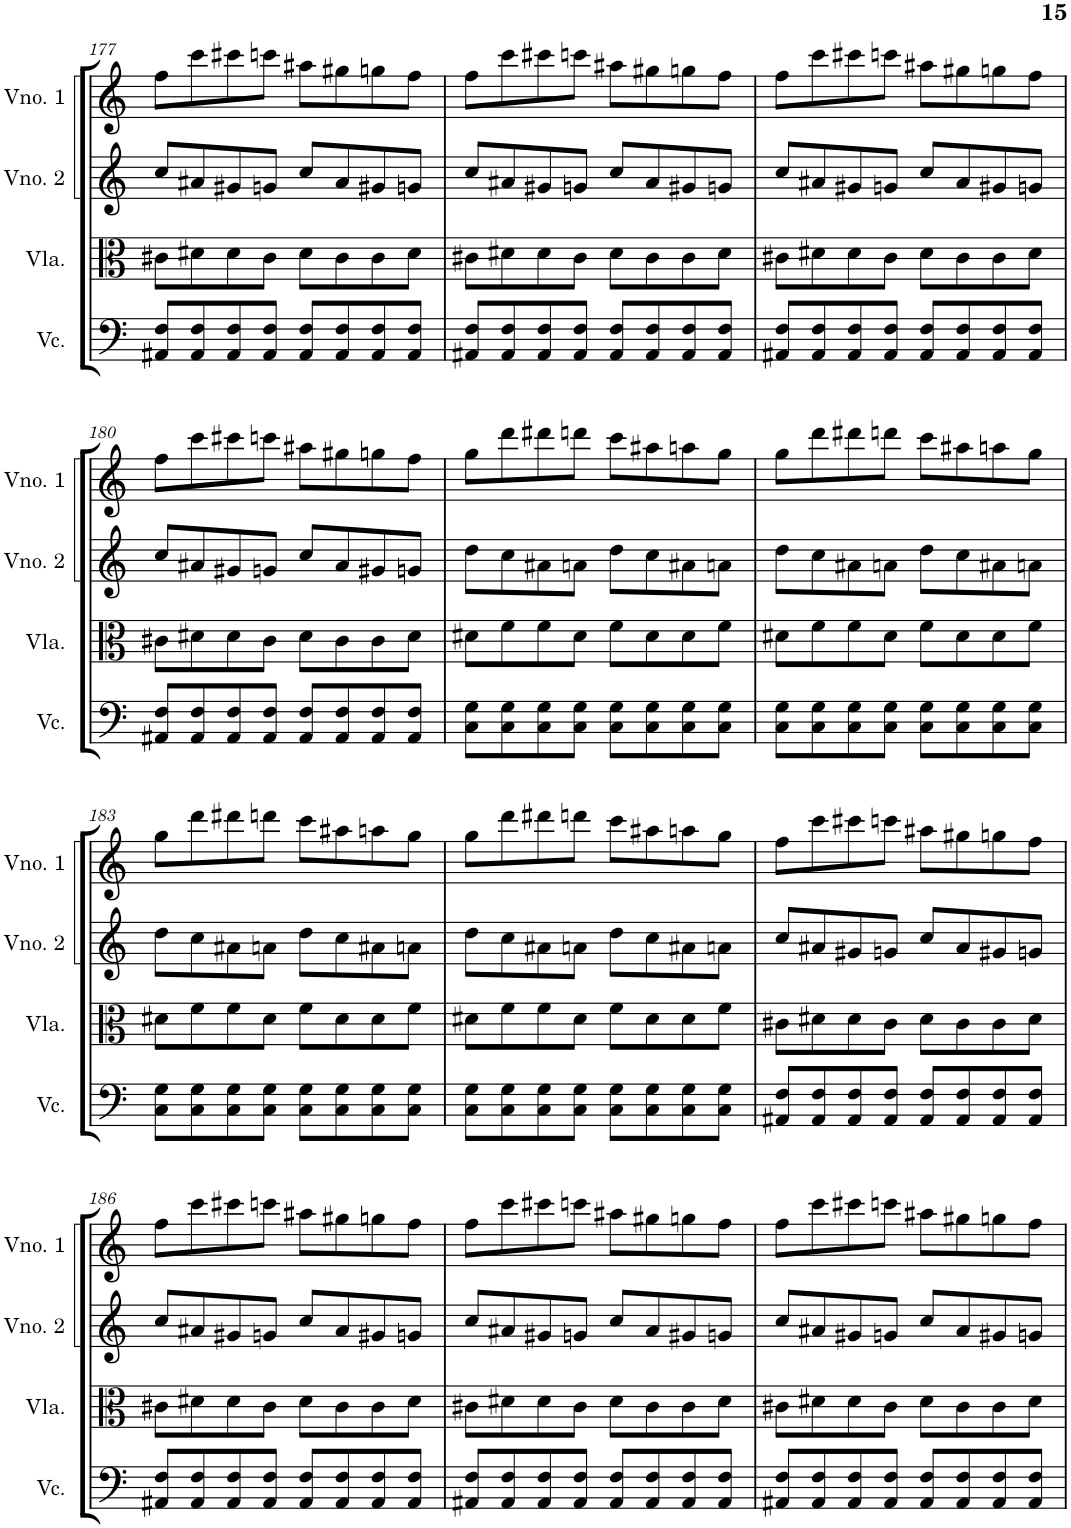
**kern	**kern	**kern	**kern
*part4	*part3	*part2	*part1
*staff4	*staff3	*staff2	*staff1
*I"Violoncelo	*I"Viola	*I"Violino 2	*I"Violino 1
*I'Vc.	*I'Vla.	*I'Vno. 2	*I'Vno. 1
!!LO:PB:g=z
*clefF4	*clefC3	*clefG2	*clefG2
*k[]	*k[]	*k[]	*k[]
*M4/4	*M4/4	*M4/4	*M4/4
=177	=177	=177	=177
8AA#X/ 8F/L	8c#X\L	8cc/L	8ff\L
8AA#/ 8F/	8d#X\	8a#X/	8ccc\
8AA#/ 8F/	8d#\	8g#X/	8ccc#X\
8AA#/ 8F/J	8c#\J	8gn/J	8cccn\J
8AA#/ 8F/L	8d#\L	8cc/L	8aa#X\L
8AA#/ 8F/	8c#\	8a#/	8gg#X\
8AA#/ 8F/	8c#\	8g#X/	8ggn\
8AA#/ 8F/J	8d#\J	8gn/J	8ff\J
=178	=178	=178	=178
8AA#X/ 8F/L	8c#X\L	8cc/L	8ff\L
8AA#/ 8F/	8d#X\	8a#X/	8ccc\
8AA#/ 8F/	8d#\	8g#X/	8ccc#X\
8AA#/ 8F/J	8c#\J	8gn/J	8cccn\J
8AA#/ 8F/L	8d#\L	8cc/L	8aa#X\L
8AA#/ 8F/	8c#\	8a#/	8gg#X\
8AA#/ 8F/	8c#\	8g#X/	8ggn\
8AA#/ 8F/J	8d#\J	8gn/J	8ff\J
=179	=179	=179	=179
8AA#X/ 8F/L	8c#X\L	8cc/L	8ff\L
8AA#/ 8F/	8d#X\	8a#X/	8ccc\
8AA#/ 8F/	8d#\	8g#X/	8ccc#X\
8AA#/ 8F/J	8c#\J	8gn/J	8cccn\J
8AA#/ 8F/L	8d#\L	8cc/L	8aa#X\L
8AA#/ 8F/	8c#\	8a#/	8gg#X\
8AA#/ 8F/	8c#\	8g#X/	8ggn\
8AA#/ 8F/J	8d#\J	8gn/J	8ff\J
!!LO:LB:g=z
=180	=180	=180	=180
8AA#X/ 8F/L	8c#X\L	8cc/L	8ff\L
8AA#/ 8F/	8d#X\	8a#X/	8ccc\
8AA#/ 8F/	8d#\	8g#X/	8ccc#X\
8AA#/ 8F/J	8c#\J	8gn/J	8cccn\J
8AA#/ 8F/L	8d#\L	8cc/L	8aa#X\L
8AA#/ 8F/	8c#\	8a#/	8gg#X\
8AA#/ 8F/	8c#\	8g#X/	8ggn\
8AA#/ 8F/J	8d#\J	8gn/J	8ff\J
=181	=181	=181	=181
8C\ 8G\L	8d#X\L	8dd\L	8gg\L
8C\ 8G\	8f\	8cc\	8ddd\
8C\ 8G\	8f\	8a#X\	8ddd#X\
8C\ 8G\J	8d#\J	8an\J	8dddn\J
8C\ 8G\L	8f\L	8dd\L	8ccc\L
8C\ 8G\	8d#\	8cc\	8aa#X\
8C\ 8G\	8d#\	8a#X\	8aan\
8C\ 8G\J	8f\J	8an\J	8gg\J
=182	=182	=182	=182
8C\ 8G\L	8d#X\L	8dd\L	8gg\L
8C\ 8G\	8f\	8cc\	8ddd\
8C\ 8G\	8f\	8a#X\	8ddd#X\
8C\ 8G\J	8d#\J	8an\J	8dddn\J
8C\ 8G\L	8f\L	8dd\L	8ccc\L
8C\ 8G\	8d#\	8cc\	8aa#X\
8C\ 8G\	8d#\	8a#X\	8aan\
8C\ 8G\J	8f\J	8an\J	8gg\J
!!LO:LB:g=z
=183	=183	=183	=183
8C\ 8G\L	8d#X\L	8dd\L	8gg\L
8C\ 8G\	8f\	8cc\	8ddd\
8C\ 8G\	8f\	8a#X\	8ddd#X\
8C\ 8G\J	8d#\J	8an\J	8dddn\J
8C\ 8G\L	8f\L	8dd\L	8ccc\L
8C\ 8G\	8d#\	8cc\	8aa#X\
8C\ 8G\	8d#\	8a#X\	8aan\
8C\ 8G\J	8f\J	8an\J	8gg\J
=184	=184	=184	=184
8C\ 8G\L	8d#X\L	8dd\L	8gg\L
8C\ 8G\	8f\	8cc\	8ddd\
8C\ 8G\	8f\	8a#X\	8ddd#X\
8C\ 8G\J	8d#\J	8an\J	8dddn\J
8C\ 8G\L	8f\L	8dd\L	8ccc\L
8C\ 8G\	8d#\	8cc\	8aa#X\
8C\ 8G\	8d#\	8a#X\	8aan\
8C\ 8G\J	8f\J	8an\J	8gg\J
=185	=185	=185	=185
8AA#X/ 8F/L	8c#X\L	8cc/L	8ff\L
8AA#/ 8F/	8d#X\	8a#X/	8ccc\
8AA#/ 8F/	8d#\	8g#X/	8ccc#X\
8AA#/ 8F/J	8c#\J	8gn/J	8cccn\J
8AA#/ 8F/L	8d#\L	8cc/L	8aa#X\L
8AA#/ 8F/	8c#\	8a#/	8gg#X\
8AA#/ 8F/	8c#\	8g#X/	8ggn\
8AA#/ 8F/J	8d#\J	8gn/J	8ff\J
!!LO:LB:g=z
=186	=186	=186	=186
8AA#X/ 8F/L	8c#X\L	8cc/L	8ff\L
8AA#/ 8F/	8d#X\	8a#X/	8ccc\
8AA#/ 8F/	8d#\	8g#X/	8ccc#X\
8AA#/ 8F/J	8c#\J	8gn/J	8cccn\J
8AA#/ 8F/L	8d#\L	8cc/L	8aa#X\L
8AA#/ 8F/	8c#\	8a#/	8gg#X\
8AA#/ 8F/	8c#\	8g#X/	8ggn\
8AA#/ 8F/J	8d#\J	8gn/J	8ff\J
=187	=187	=187	=187
8AA#X/ 8F/L	8c#X\L	8cc/L	8ff\L
8AA#/ 8F/	8d#X\	8a#X/	8ccc\
8AA#/ 8F/	8d#\	8g#X/	8ccc#X\
8AA#/ 8F/J	8c#\J	8gn/J	8cccn\J
8AA#/ 8F/L	8d#\L	8cc/L	8aa#X\L
8AA#/ 8F/	8c#\	8a#/	8gg#X\
8AA#/ 8F/	8c#\	8g#X/	8ggn\
8AA#/ 8F/J	8d#\J	8gn/J	8ff\J
=188	=188	=188	=188
8AA#X/ 8F/L	8c#X\L	8cc/L	8ff\L
8AA#/ 8F/	8d#X\	8a#X/	8ccc\
8AA#/ 8F/	8d#\	8g#X/	8ccc#X\
8AA#/ 8F/J	8c#\J	8gn/J	8cccn\J
8AA#/ 8F/L	8d#\L	8cc/L	8aa#X\L
8AA#/ 8F/	8c#\	8a#/	8gg#X\
8AA#/ 8F/	8c#\	8g#X/	8ggn\
8AA#/ 8F/J	8d#\J	8gn/J	8ff\J
=	=	=	=
*-	*-	*-	*-
